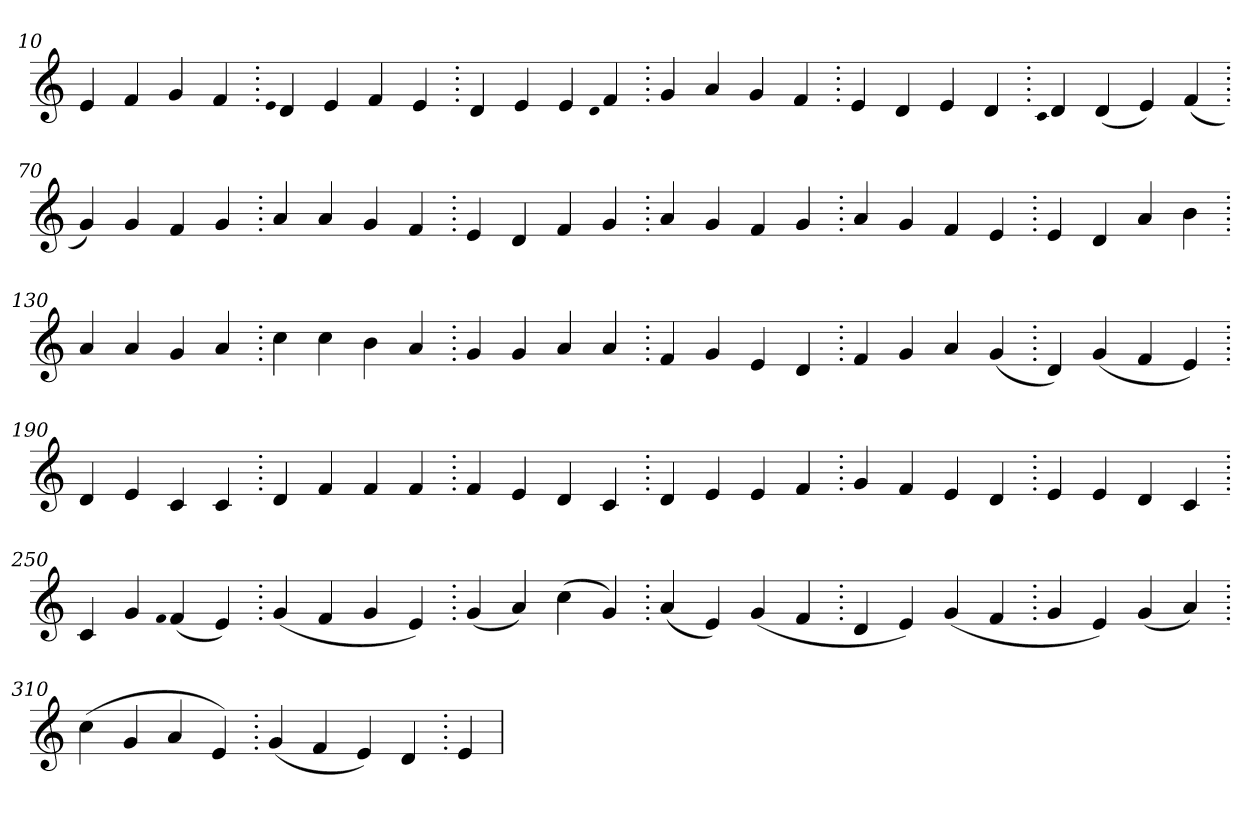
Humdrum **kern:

**kern
*part1
*staff1
*clefG2
=10.
4e
4f
4g
4f
=20.
qqe
4d
4e
4f
4e
=30.
4d
4e
4e
qqd
4f
=40.
4g
4a
4g
4f
=50.
4e
4d
4e
4d
=60.
qqc
4d
(>4d
4e)
(>4f
=70.
4g)
4g
4f
4g
=80.
4a
4a
4g
4f
=90.
4e
4d
4f
4g
=100.
4a
4g
4f
4g
=110.
4a
4g
4f
4e
=120.
4e
4d
4a
4b
=130.
4a
4a
4g
4a
=140.
4cc
4cc
4b
4a
=150.
4g
4g
4a
4a
=160.
4f
4g
4e
4d
=170.
4f
4g
4a
(>4g
=180.
4d)
(>4g
4f
4e)
=190.
4d
4e
4c
4c
=200.
4d
4f
4f
4f
=210.
4f
4e
4d
4c
=220.
4d
4e
4e
4f
=230.
4g
4f
4e
4d
=240.
4e
4e
4d
4c
=250.
4c
4g
qqf
(>4f
4e)
=260.
(>4g
4f
4g
4e)
=270.
(>4g
4a)
(>4cc
4g)
=280.
(>4a
4e)
(>4g
4f
=290.
4d
4e)
(>4g
4f
=300.
4g
4e)
(>4g
4a)
=310.
(>4cc
4g
4a
4e)
=320.
(>4g
4f
4e)
4d
=330.
4e
=
*-
